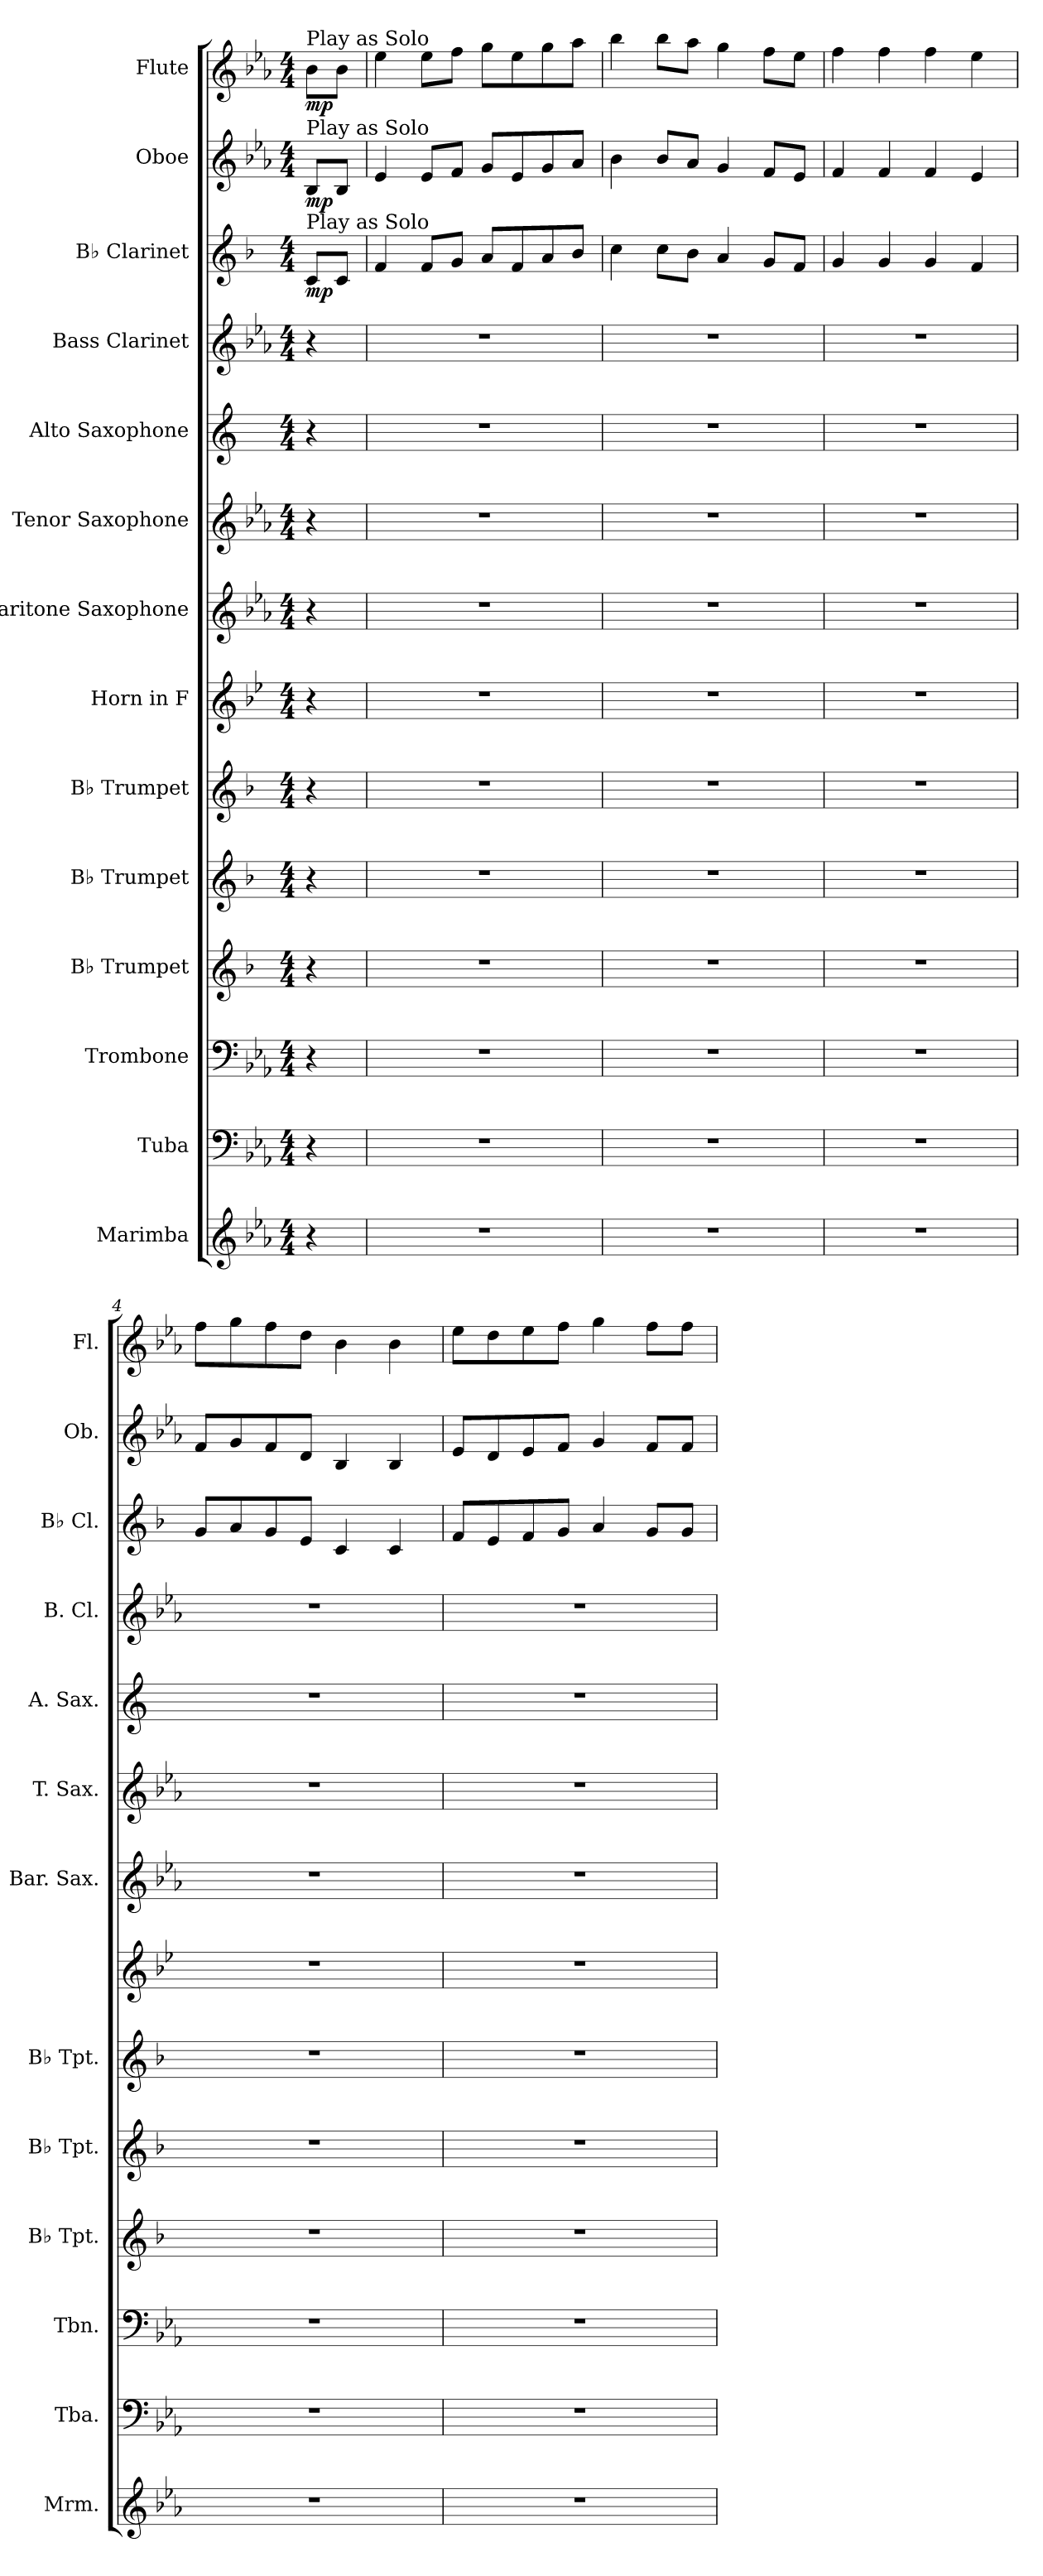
**kern	**kern	**kern	**kern	**kern	**kern	**kern	**kern	**kern	**kern	**kern	**kern	**dynam	**kern	**dynam	**kern	**dynam
*part14	*part13	*part12	*part11	*part10	*part9	*part8	*part7	*part6	*part5	*part4	*part3	*part3	*part2	*part2	*part1	*part1
*staff14	*staff13	*staff12	*staff11	*staff10	*staff9	*staff8	*staff7	*staff6	*staff5	*staff4	*staff3	*staff3	*staff2	*staff2	*staff1	*staff1
*I"Marimba	*I"Tuba	*I"Trombone	*I"B♭ Trumpet	*I"B♭ Trumpet	*I"B♭ Trumpet	*I"Horn in F	*I"Baritone Saxophone	*I"Tenor Saxophone	*I"Alto Saxophone	*I"Bass Clarinet	*I"B♭ Clarinet	*	*I"Oboe	*	*I"Flute	*
*I'Mrm.	*I'Tba.	*I'Tbn.	*I'B♭ Tpt.	*I'B♭ Tpt.	*I'B♭ Tpt.	*	*I'Bar. Sax.	*I'T. Sax.	*I'A. Sax.	*I'B. Cl.	*I'B♭ Cl.	*	*I'Ob.	*	*I'Fl.	*
*clefG2	*clefF4	*clefF4	*clefG2	*clefG2	*clefG2	*clefG2	*clefG2	*clefG2	*clefG2	*clefG2	*clefG2	*	*clefG2	*	*clefG2	*
*	*	*	*ITrd1c2	*ITrd1c2	*ITrd1c2	*ITrd4c7	*ITrd12c21	*ITrd8c14	*ITrd5c9	*ITrd8c14	*ITrd1c2	*	*	*	*	*
*k[b-e-a-]	*k[b-e-a-]	*k[b-e-a-]	*k[b-e-a-]	*k[b-e-a-]	*k[b-e-a-]	*k[b-e-a-]	*k[b-e-a-]	*k[b-e-a-]	*k[b-e-a-]	*k[b-e-a-]	*k[b-e-a-]	*	*k[b-e-a-]	*	*k[b-e-a-]	*
*M4/4	*M4/4	*M4/4	*M4/4	*M4/4	*M4/4	*M4/4	*M4/4	*M4/4	*M4/4	*M4/4	*M4/4	*	*M4/4	*	*M4/4	*
=	=	=	=	=	=	=	=	=	=	=	=	=	=	=	=	=
!	!	!	!	!	!	!	!	!	!	!	!	!	!	!	!LO:TX:a:t=Play as Solo	!
!	!	!	!	!	!	!	!	!	!	!	!	!	!LO:TX:a:t=Play as Solo	!	!	!
!	!	!	!	!	!	!	!	!	!	!	!LO:TX:a:t=Play as Solo	!	!	!	!	!
!	!	!	!	!	!	!	!	!	!	!	!	!LO:DY:b	!	!LO:DY:b	!	!LO:DY:b
4r	4r	4r	4r	4r	4r	4r	4r	4r	4r	4r	8B-/L	mp	8B-/L	mp	8b-\L	mp
.	.	.	.	.	.	.	.	.	.	.	8B-/J	.	8B-/J	.	8b-\J	.
=1	=1	=1	=1	=1	=1	=1	=1	=1	=1	=1	=1	=1	=1	=1	=1	=1
1r	1r	1r	1r	1r	1r	1r	1r	1r	1r	1r	4e-/	.	4e-/	.	4ee-\	.
.	.	.	.	.	.	.	.	.	.	.	8e-/L	.	8e-/L	.	8ee-\L	.
.	.	.	.	.	.	.	.	.	.	.	8f/J	.	8f/J	.	8ff\J	.
.	.	.	.	.	.	.	.	.	.	.	8g/L	.	8g/L	.	8gg\L	.
.	.	.	.	.	.	.	.	.	.	.	8e-/	.	8e-/	.	8ee-\	.
.	.	.	.	.	.	.	.	.	.	.	8g/	.	8g/	.	8gg\	.
.	.	.	.	.	.	.	.	.	.	.	8a-/J	.	8a-/J	.	8aa-\J	.
=2	=2	=2	=2	=2	=2	=2	=2	=2	=2	=2	=2	=2	=2	=2	=2	=2
1r	1r	1r	1r	1r	1r	1r	1r	1r	1r	1r	4b-\	.	4b-\	.	4bb-\	.
.	.	.	.	.	.	.	.	.	.	.	8b-\L	.	8b-/L	.	8bb-\L	.
.	.	.	.	.	.	.	.	.	.	.	8a-\J	.	8a-/J	.	8aa-\J	.
.	.	.	.	.	.	.	.	.	.	.	4g/	.	4g/	.	4gg\	.
.	.	.	.	.	.	.	.	.	.	.	8f/L	.	8f/L	.	8ff\L	.
.	.	.	.	.	.	.	.	.	.	.	8e-/J	.	8e-/J	.	8ee-\J	.
=3	=3	=3	=3	=3	=3	=3	=3	=3	=3	=3	=3	=3	=3	=3	=3	=3
1r	1r	1r	1r	1r	1r	1r	1r	1r	1r	1r	4f/	.	4f/	.	4ff\	.
.	.	.	.	.	.	.	.	.	.	.	4f/	.	4f/	.	4ff\	.
.	.	.	.	.	.	.	.	.	.	.	4f/	.	4f/	.	4ff\	.
.	.	.	.	.	.	.	.	.	.	.	4e-/	.	4e-/	.	4ee-\	.
=4	=4	=4	=4	=4	=4	=4	=4	=4	=4	=4	=4	=4	=4	=4	=4	=4
1r	1r	1r	1r	1r	1r	1r	1r	1r	1r	1r	8f/L	.	8f/L	.	8ff\L	.
.	.	.	.	.	.	.	.	.	.	.	8g/	.	8g/	.	8gg\	.
.	.	.	.	.	.	.	.	.	.	.	8f/	.	8f/	.	8ff\	.
.	.	.	.	.	.	.	.	.	.	.	8d/J	.	8d/J	.	8dd\J	.
.	.	.	.	.	.	.	.	.	.	.	4B-/	.	4B-/	.	4b-\	.
.	.	.	.	.	.	.	.	.	.	.	4B-/	.	4B-/	.	4b-\	.
!!LO:PB:g=z
=5	=5	=5	=5	=5	=5	=5	=5	=5	=5	=5	=5	=5	=5	=5	=5	=5
1r	1r	1r	1r	1r	1r	1r	1r	1r	1r	1r	8e-/L	.	8e-/L	.	8ee-\L	.
.	.	.	.	.	.	.	.	.	.	.	8d/	.	8d/	.	8dd\	.
.	.	.	.	.	.	.	.	.	.	.	8e-/	.	8e-/	.	8ee-\	.
.	.	.	.	.	.	.	.	.	.	.	8f/J	.	8f/J	.	8ff\J	.
.	.	.	.	.	.	.	.	.	.	.	4g/	.	4g/	.	4gg\	.
.	.	.	.	.	.	.	.	.	.	.	8f/L	.	8f/L	.	8ff\L	.
.	.	.	.	.	.	.	.	.	.	.	8f/J	.	8f/J	.	8ff\J	.
=	=	=	=	=	=	=	=	=	=	=	=	=	=	=	=	=
*-	*-	*-	*-	*-	*-	*-	*-	*-	*-	*-	*-	*-	*-	*-	*-	*-
